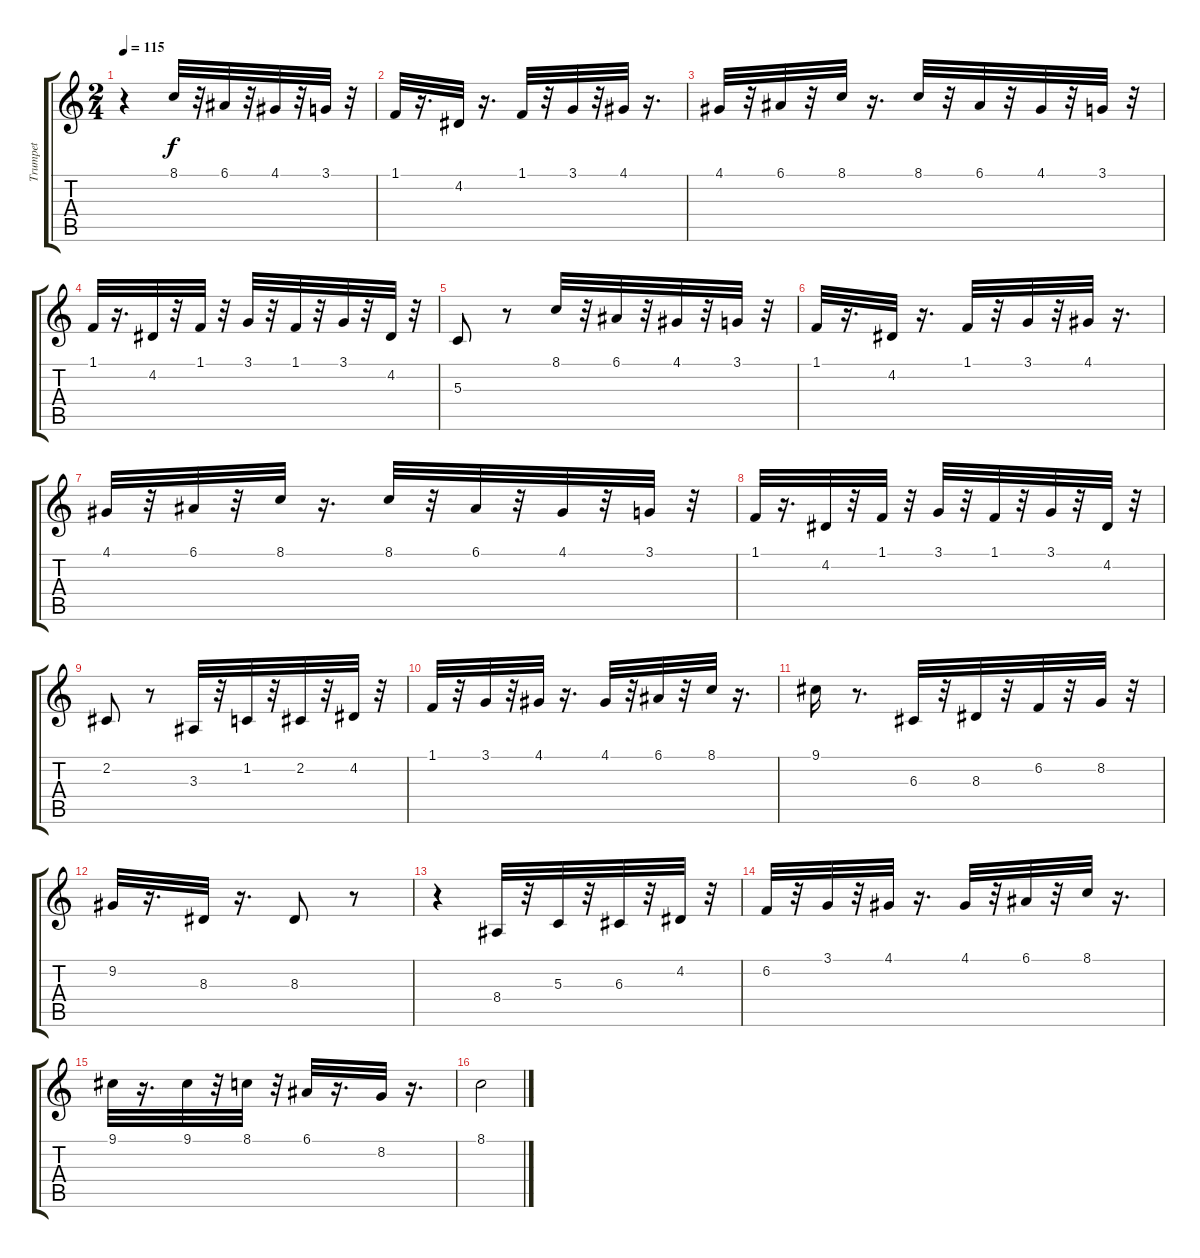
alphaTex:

\track ("Trumpet" "Trumpet") {instrument trumpet}
\staff {score tabs}
\tuning (E4 B3 G3 D3 A2 E2) {hide}
\ts (2 4)
\tempo 115
\clef g2
\ks c
r.4{dy f} 8.1.32 r.32 6.1.32 r.32 4.1.32 r.32 3.1.32 r.32 |
1.1.32 r.16{d} 4.2.32 r.16{d} 1.1.32 r.32 3.1.32 r.32 4.1.32 r.16{d} |
4.1.32 r.32 6.1.32 r.32 8.1.32 r.16{d} 8.1.32 r.32 6.1.32 r.32 4.1.32 r.32 3.1.32 r.32 |
1.1.32 r.16{d} 4.2.32 r.32 1.1.32 r.32 3.1.32 r.32 1.1.32 r.32 3.1.32 r.32 4.2.32 r.32 |
5.3.8 r.8 8.1.32 r.32 6.1.32 r.32 4.1.32 r.32 3.1.32 r.32 |
1.1.32 r.16{d} 4.2.32 r.16{d} 1.1.32 r.32 3.1.32 r.32 4.1.32 r.16{d} |
4.1.32 r.32 6.1.32 r.32 8.1.32 r.16{d} 8.1.32 r.32 6.1.32 r.32 4.1.32 r.32 3.1.32 r.32 |
1.1.32 r.16{d} 4.2.32 r.32 1.1.32 r.32 3.1.32 r.32 1.1.32 r.32 3.1.32 r.32 4.2.32 r.32 |
2.2.8 r.8 3.3.32 r.32 1.2.32 r.32 2.2.32 r.32 4.2.32 r.32 |
1.1.32 r.32 3.1.32 r.32 4.1.32 r.16{d} 4.1.32 r.32 6.1.32 r.32 8.1.32 r.16{d} |
9.1.16 r.8{d} 6.3.32 r.32 8.3.32 r.32 6.2.32 r.32 8.2.32 r.32 |
9.2.32 r.16{d} 8.3.32 r.16{d} 8.3.8 r.8 |
r.4 8.4.32 r.32 5.3.32 r.32 6.3.32 r.32 4.2.32 r.32 |
6.2.32 r.32 3.1.32 r.32 4.1.32 r.16{d} 4.1.32 r.32 6.1.32 r.32 8.1.32 r.16{d} |
9.1.32 r.16{d} 9.1.32 r.32 8.1.32 r.32 6.1.32 r.16{d} 8.2.32 r.16{d} |
8.1.2
